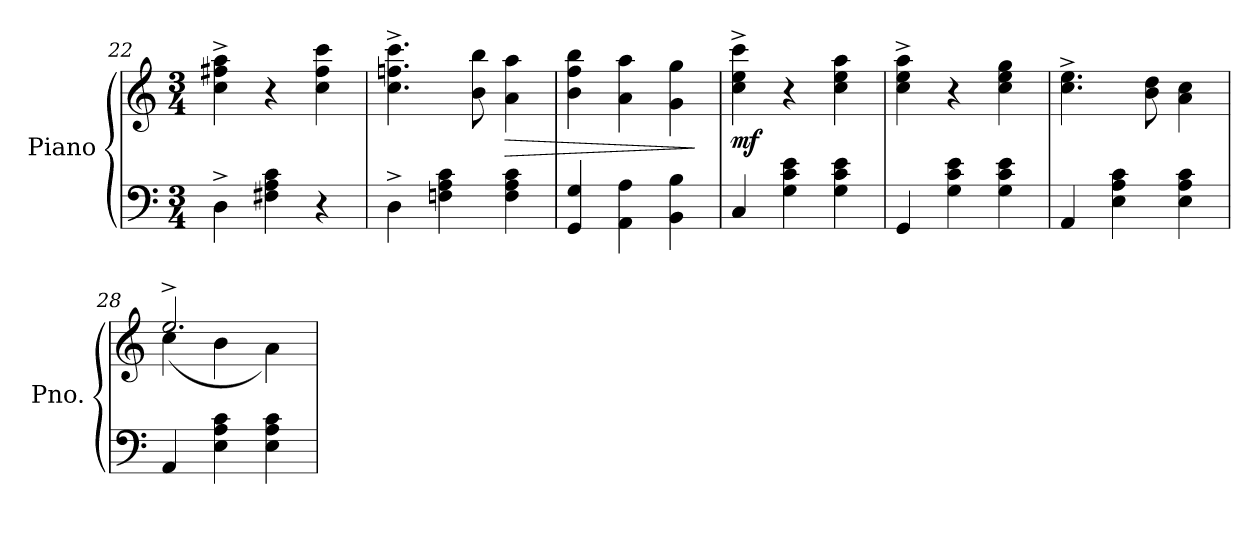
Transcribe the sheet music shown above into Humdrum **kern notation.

**kern	**kern	**dynam
*part1	*part1	*part1
*staff2	*staff1	*staff1/2
*I"Piano	*	*
*I'Pno.	*	*
*clefF4	*clefG2	*
*k[]	*k[]	*
*M3/4	*M3/4	*
=22	=22	=22
4D^\	4cc\^ 4ff#X\^ 4aa\^	.
4F#X\ 4A\ 4c\	4r	.
4r	4cc\ 4ff#\ 4ccc\	.
=23	=23	=23
4D^\	4.cc\^ 4.ffn\^ 4.ccc\^	.
4Fn\ 4A\ 4c\	.	.
.	8b\ 8bb\	.
!	!	!LO:HP:b
4F\ 4A\ 4c\	4a\ 4aa\	>
=24	=24	=24
4GG/ 4G/	4b\ 4ff\ 4bb\	.
4AA\ 4A\	4a\ 4aa\	.
4BB\ 4B\	4g\ 4gg\	.
.	.	]
!!LO:LB:g=z
=25	=25	=25
!	!	!LO:DY:b
4C/	4cc\^ 4ee\^ 4ccc\^	mf
4G\ 4c\ 4e\	4r	.
4G\ 4c\ 4e\	4cc\ 4ee\ 4aa\	.
=26	=26	=26
4GG/	4cc\^ 4ee\^ 4aa\^	.
4G\ 4c\ 4e\	4r	.
4G\ 4c\ 4e\	4cc\ 4ee\ 4gg\	.
=27	=27	=27
4AA/	4.cc\^ 4.ee\^	.
4E\ 4A\ 4c\	.	.
.	8b\ 8dd\	.
4E\ 4A\ 4c\	4a\ 4cc\	.
=28	=28	=28
*	*^	*
4AA/	2.ee^/	(<4cc\	.
4E\ 4A\ 4c\	.	4b\	.
4E\ 4A\ 4c\	.	4a\)	.
*	*v	*v	*
=	=	=
*-	*-	*-
